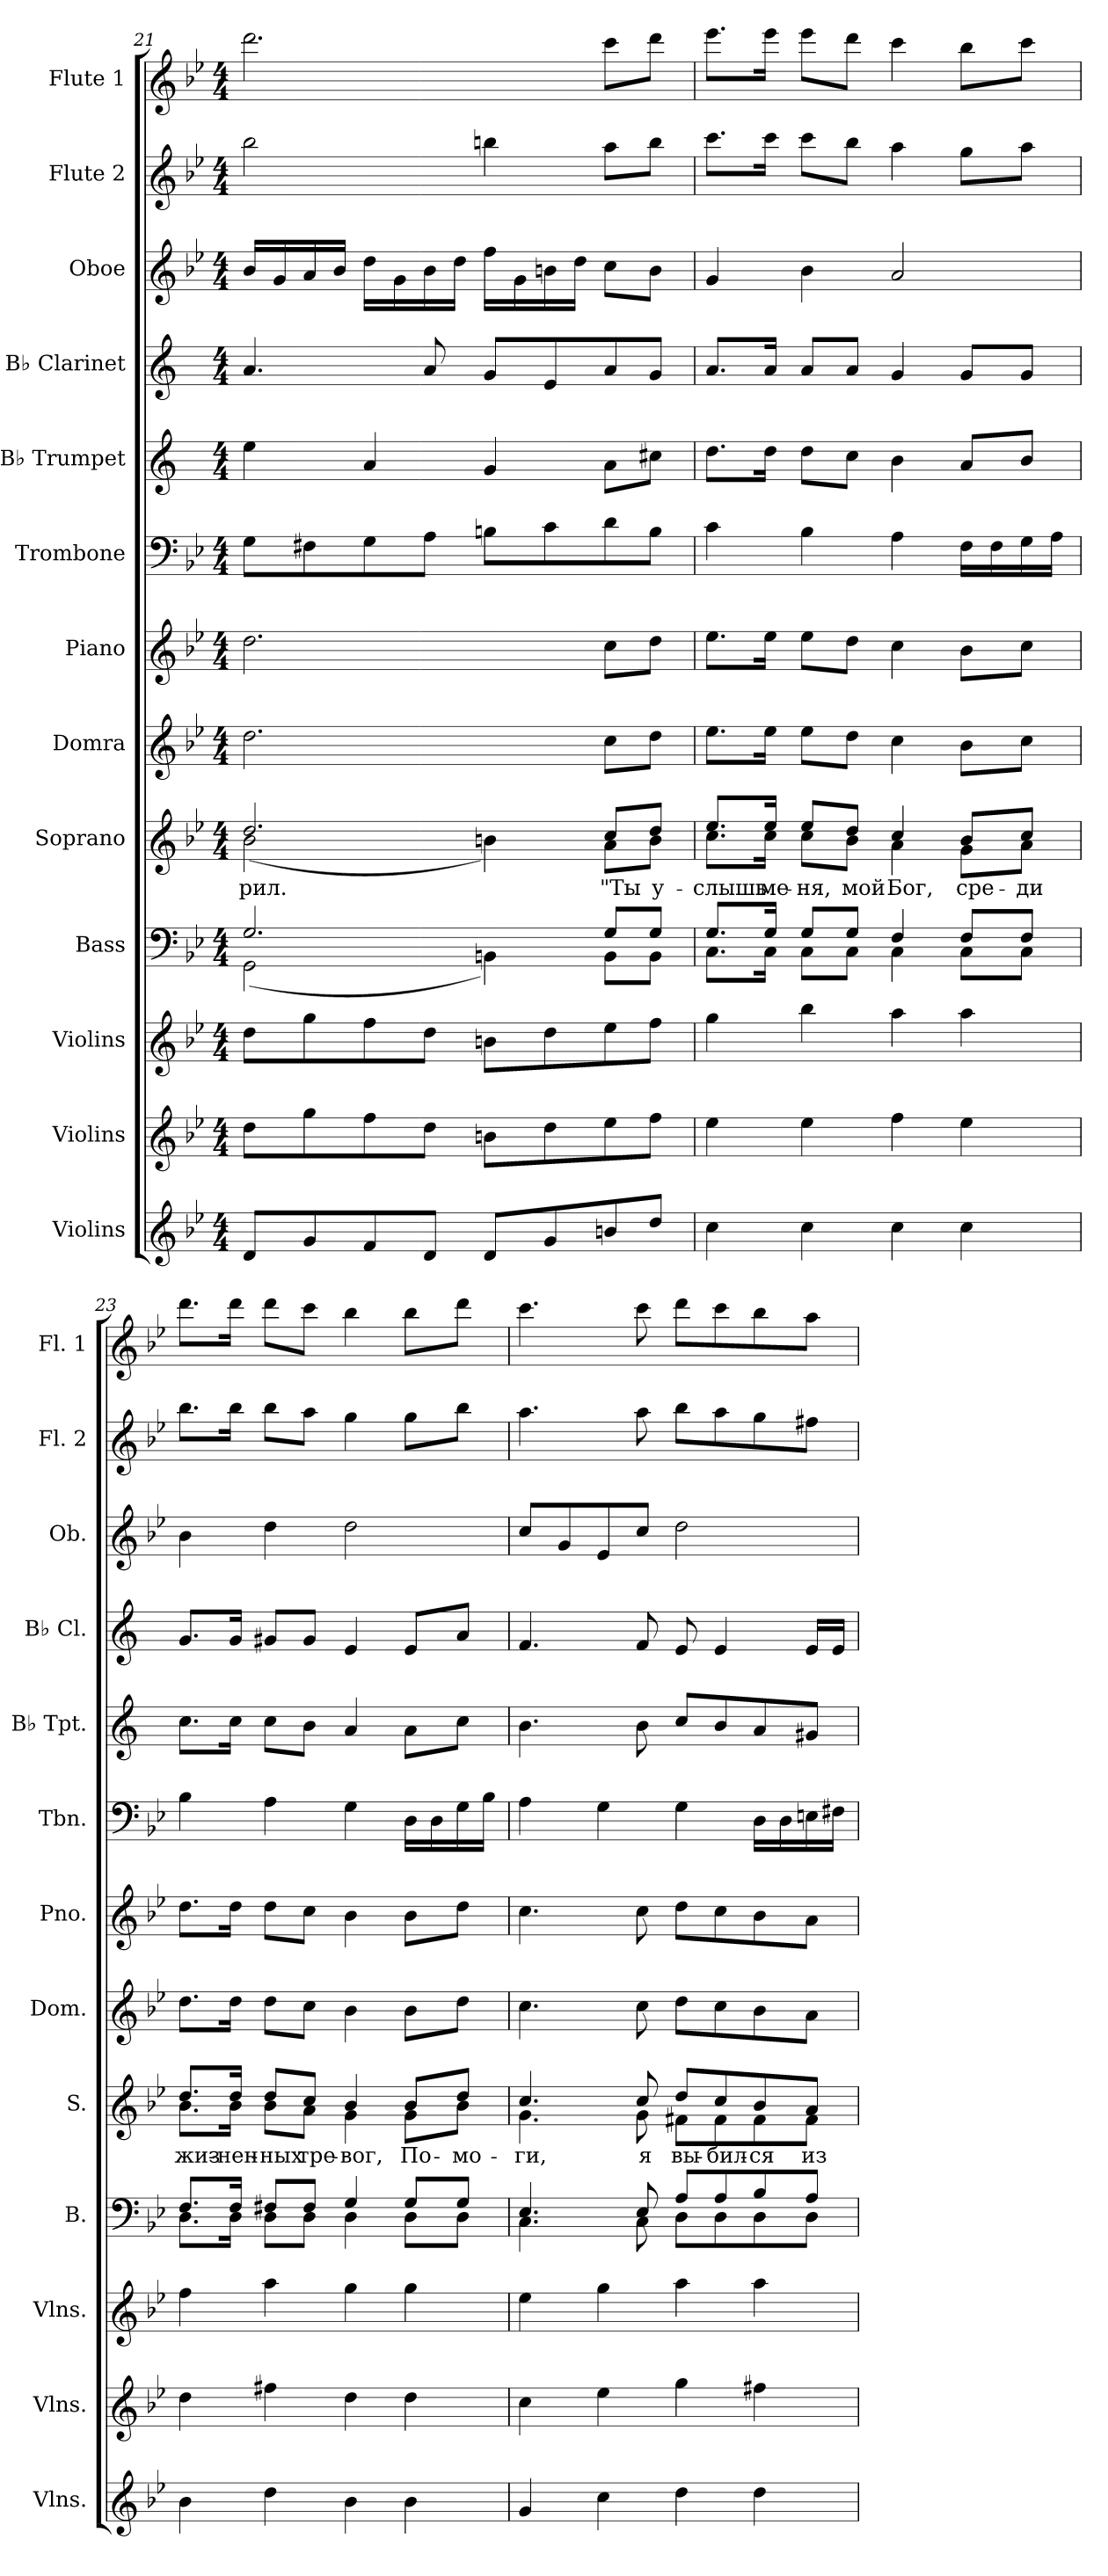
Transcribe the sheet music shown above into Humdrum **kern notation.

**kern	**kern	**kern	**kern	**kern	**text	**kern	**kern	**kern	**kern	**kern	**kern	**kern	**kern
*part13	*part12	*part11	*part10	*part9	*part9	*part8	*part7	*part6	*part5	*part4	*part3	*part2	*part1
*staff13	*staff12	*staff11	*staff10	*staff9	*staff9	*staff8	*staff7	*staff6	*staff5	*staff4	*staff3	*staff2	*staff1
*I"Violins	*I"Violins	*I"Violins	*I"Bass	*I"Soprano	*	*I"Domra	*I"Piano	*I"Trombone	*I"B♭ Trumpet	*I"B♭ Clarinet	*I"Oboe	*I"Flute 2	*I"Flute 1
*I'Vlns.	*I'Vlns.	*I'Vlns.	*I'B.	*I'S.	*	*I'Dom.	*I'Pno.	*I'Tbn.	*I'B♭ Tpt.	*I'B♭ Cl.	*I'Ob.	*I'Fl. 2	*I'Fl. 1
*clefG2	*clefG2	*clefG2	*clefF4	*clefG2	*	*clefG2	*clefG2	*clefF4	*clefG2	*clefG2	*clefG2	*clefG2	*clefG2
*	*	*	*	*	*	*	*	*	*ITrd1c2	*ITrd1c2	*	*	*
*k[b-e-]	*k[b-e-]	*k[b-e-]	*k[b-e-]	*k[b-e-]	*	*k[b-e-]	*k[b-e-]	*k[b-e-]	*k[b-e-]	*k[b-e-]	*k[b-e-]	*k[b-e-]	*k[b-e-]
*M4/4	*M4/4	*M4/4	*M4/4	*M4/4	*	*M4/4	*M4/4	*M4/4	*M4/4	*M4/4	*M4/4	*M4/4	*M4/4
=21	=21	=21	=21	=21	=21	=21	=21	=21	=21	=21	=21	=21	=21
*	*	*	*^	*	*	*	*	*	*	*	*	*	*
!	!	!	!	!	!	!LO:LY:b	!	!	!	!	!	!	!	!
*	*	*	*	*	*^	*	*	*	*	*	*	*	*	*
8d/L	8dd\L	8dd\L	2.G/	(<2GG\	2.dd/	(<2b-\	-рил.	2.dd\	2.dd\	8G\L	4dd\	4.g/	16b-/LL	2bb-\	2.ddd\
.	.	.	.	.	.	.	.	.	.	.	.	.	16g/	.	.
8g/	8gg\	8gg\	.	.	.	.	.	.	.	8F#X\	.	.	16a/	.	.
.	.	.	.	.	.	.	.	.	.	.	.	.	16b-/JJ	.	.
8f/	8ff\	8ff\	.	.	.	.	.	.	.	8G\	4g/	.	16dd\LL	.	.
.	.	.	.	.	.	.	.	.	.	.	.	.	16g\	.	.
8d/J	8dd\J	8dd\J	.	.	.	.	.	.	.	8A\J	.	8g/	16b-\	.	.
.	.	.	.	.	.	.	.	.	.	.	.	.	16dd\JJ	.	.
8d/L	8bn\L	8bn\L	.	4BBn\)	.	4bn\)	.	.	.	8Bn\L	4f/	8f/L	16ff\LL	4bbn\	.
.	.	.	.	.	.	.	.	.	.	.	.	.	16g\	.	.
8g/	8dd\	8dd\	.	.	.	.	.	.	.	8c\	.	8d/	16bn\	.	.
.	.	.	.	.	.	.	.	.	.	.	.	.	16dd\JJ	.	.
!	!	!	!	!	!	!	!LO:LY:b	!	!	!	!	!	!	!	!
8bn/	8ee-\	8ee-\	8G/L	8BB\L	8cc/L	8a\L	"Ты	8cc\L	8cc\L	8d\	8g\L	8g/	8cc\L	8aa\L	8ccc\L
!	!	!	!	!	!	!	!LO:LY:b	!	!	!	!	!	!	!	!
8dd/J	8ff\J	8ff\J	8G/J	8BB\J	8dd/J	8b\J	у-	8dd\J	8dd\J	8B\J	8bn\J	8f/J	8b\J	8bb\J	8ddd\J
!!LO:PB:g=z
=22	=22	=22	=22	=22	=22	=22	=22	=22	=22	=22	=22	=22	=22	=22	=22
!	!	!	!	!	!	!	!LO:LY:b	!	!	!	!	!	!	!	!
4cc\	4ee-\	4gg\	8.G/L	8.C\L	8.ee-/L	8.cc\L	-слышь	8.ee-\L	8.ee-\L	4c\	8.cc\L	8.g/L	4g/	8.ccc\L	8.eee-\L
!	!	!	!	!	!	!	!LO:LY:b	!	!	!	!	!	!	!	!
.	.	.	16G/Jk	16C\Jk	16ee-/Jk	16cc\Jk	ме-	16ee-\Jk	16ee-\Jk	.	16cc\Jk	16g/Jk	.	16ccc\Jk	16eee-\Jk
!	!	!	!	!	!	!	!LO:LY:b	!	!	!	!	!	!	!	!
4cc\	4ee-\	4bb-\	8G/L	8C\L	8ee-/L	8cc\L	-ня,	8ee-\L	8ee-\L	4B-\	8cc\L	8g/L	4b-\	8ccc\L	8eee-\L
!	!	!	!	!	!	!	!LO:LY:b	!	!	!	!	!	!	!	!
.	.	.	8G/J	8C\J	8dd/J	8b-\J	мой	8dd\J	8dd\J	.	8b-\J	8g/J	.	8bb-\J	8ddd\J
!	!	!	!	!	!	!	!LO:LY:b	!	!	!	!	!	!	!	!
4cc\	4ff\	4aa\	4F/	4C\	4cc/	4a\	Бог,	4cc\	4cc\	4A\	4a\	4f/	2a/	4aa\	4ccc\
!	!	!	!	!	!	!	!LO:LY:b	!	!	!	!	!	!	!	!
4cc\	4ee-\	4aa\	8F/L	8C\L	8b-/L	8g\L	сре-	8b-\L	8b-\L	16F\LL	8g/L	8f/L	.	8gg\L	8bb-\L
.	.	.	.	.	.	.	.	.	.	16F\	.	.	.	.	.
!	!	!	!	!	!	!	!LO:LY:b	!	!	!	!	!	!	!	!
.	.	.	8F/J	8C\J	8cc/J	8a\J	-ди	8cc\J	8cc\J	16G\	8a/J	8f/J	.	8aa\J	8ccc\J
.	.	.	.	.	.	.	.	.	.	16A\JJ	.	.	.	.	.
=23	=23	=23	=23	=23	=23	=23	=23	=23	=23	=23	=23	=23	=23	=23	=23
!	!	!	!	!	!	!	!LO:LY:b	!	!	!	!	!	!	!	!
4b-\	4dd\	4ff\	8.F/L	8.D\L	8.dd/L	8.b-\L	жиз-	8.dd\L	8.dd\L	4B-\	8.b-\L	8.f/L	4b-\	8.bb-\L	8.ddd\L
!	!	!	!	!	!	!	!LO:LY:b	!	!	!	!	!	!	!	!
.	.	.	16F/Jk	16D\Jk	16dd/Jk	16b-\Jk	-нен-	16dd\Jk	16dd\Jk	.	16b-\Jk	16f/Jk	.	16bb-\Jk	16ddd\Jk
!	!	!	!	!	!	!	!LO:LY:b	!	!	!	!	!	!	!	!
4dd\	4ff#X\	4aa\	8F#X/L	8D\L	8dd/L	8b-\L	-ных	8dd\L	8dd\L	4A\	8b-\L	8f#X/L	4dd\	8bb-\L	8ddd\L
!	!	!	!	!	!	!	!LO:LY:b	!	!	!	!	!	!	!	!
.	.	.	8F#/J	8D\J	8cc/J	8a\J	тре-	8cc\J	8cc\J	.	8a\J	8f#/J	.	8aa\J	8ccc\J
!	!	!	!	!	!	!	!LO:LY:b	!	!	!	!	!	!	!	!
4b-\	4dd\	4gg\	4G/	4D\	4b-/	4g\	-вог,	4b-\	4b-\	4G\	4g/	4d/	2dd\	4gg\	4bb-\
!	!	!	!	!	!	!	!LO:LY:b	!	!	!	!	!	!	!	!
4b-\	4dd\	4gg\	8G/L	8D\L	8b-/L	8g\L	По-	8b-\L	8b-\L	16D\LL	8g\L	8d/L	.	8gg\L	8bb-\L
.	.	.	.	.	.	.	.	.	.	16D\	.	.	.	.	.
!	!	!	!	!	!	!	!LO:LY:b	!	!	!	!	!	!	!	!
.	.	.	8G/J	8D\J	8dd/J	8b-\J	-мо-	8dd\J	8dd\J	16G\	8b-\J	8g/J	.	8bb-\J	8ddd\J
.	.	.	.	.	.	.	.	.	.	16B-\JJ	.	.	.	.	.
!!LO:PB:g=z
=24	=24	=24	=24	=24	=24	=24	=24	=24	=24	=24	=24	=24	=24	=24	=24
!	!	!	!	!	!	!	!LO:LY:b	!	!	!	!	!	!	!	!
4g/	4cc\	4ee-\	4.E-/	4.C\	4.cc/	4.g\	-ги,	4.cc\	4.cc\	4A\	4.a\	4.e-/	8cc/L	4.aa\	4.ccc\
.	.	.	.	.	.	.	.	.	.	.	.	.	8g/	.	.
4cc\	4ee-\	4gg\	.	.	.	.	.	.	.	4G\	.	.	8e-/	.	.
!	!	!	!	!	!	!	!LO:LY:b	!	!	!	!	!	!	!	!
.	.	.	8E-/	8C\	8cc/	8g\	я	8cc\	8cc\	.	8a\	8e-/	8cc/J	8aa\	8ccc\
!	!	!	!	!	!	!	!LO:LY:b	!	!	!	!	!	!	!	!
4dd\	4gg\	4aa\	8A/L	8D\L	8dd/L	8f#X\L	вы-	8dd\L	8dd\L	4G\	8b-/L	8d/	2dd\	8bb-\L	8ddd\L
!	!	!	!	!	!	!	!LO:LY:b	!	!	!	!	!	!	!	!
.	.	.	8A/	8D\	8cc/	8f#\	-бил-	8cc\	8cc\	.	8a/	4d/	.	8aa\	8ccc\
!	!	!	!	!	!	!	!LO:LY:b	!	!	!	!	!	!	!	!
4dd\	4ff#X\	4aa\	8B-/	8D\	8b-/	8f#\	-ся	8b-\	8b-\	16D\LL	8g/	.	.	8gg\	8bb-\
.	.	.	.	.	.	.	.	.	.	16D\	.	.	.	.	.
!	!	!	!	!	!	!	!LO:LY:b	!	!	!	!	!	!	!	!
.	.	.	8A/J	8D\J	8a/J	8f#\J	из	8a\J	8a\J	16En\	8f#X/J	16d/LL	.	8ff#X\J	8aa\J
.	.	.	.	.	.	.	.	.	.	16F#X\JJ	.	16d/JJ	.	.	.
*	*	*	*v	*v	*	*	*	*	*	*	*	*	*	*	*
*	*	*	*	*v	*v	*	*	*	*	*	*	*	*	*
=	=	=	=	=	=	=	=	=	=	=	=	=	=
*-	*-	*-	*-	*-	*-	*-	*-	*-	*-	*-	*-	*-	*-
